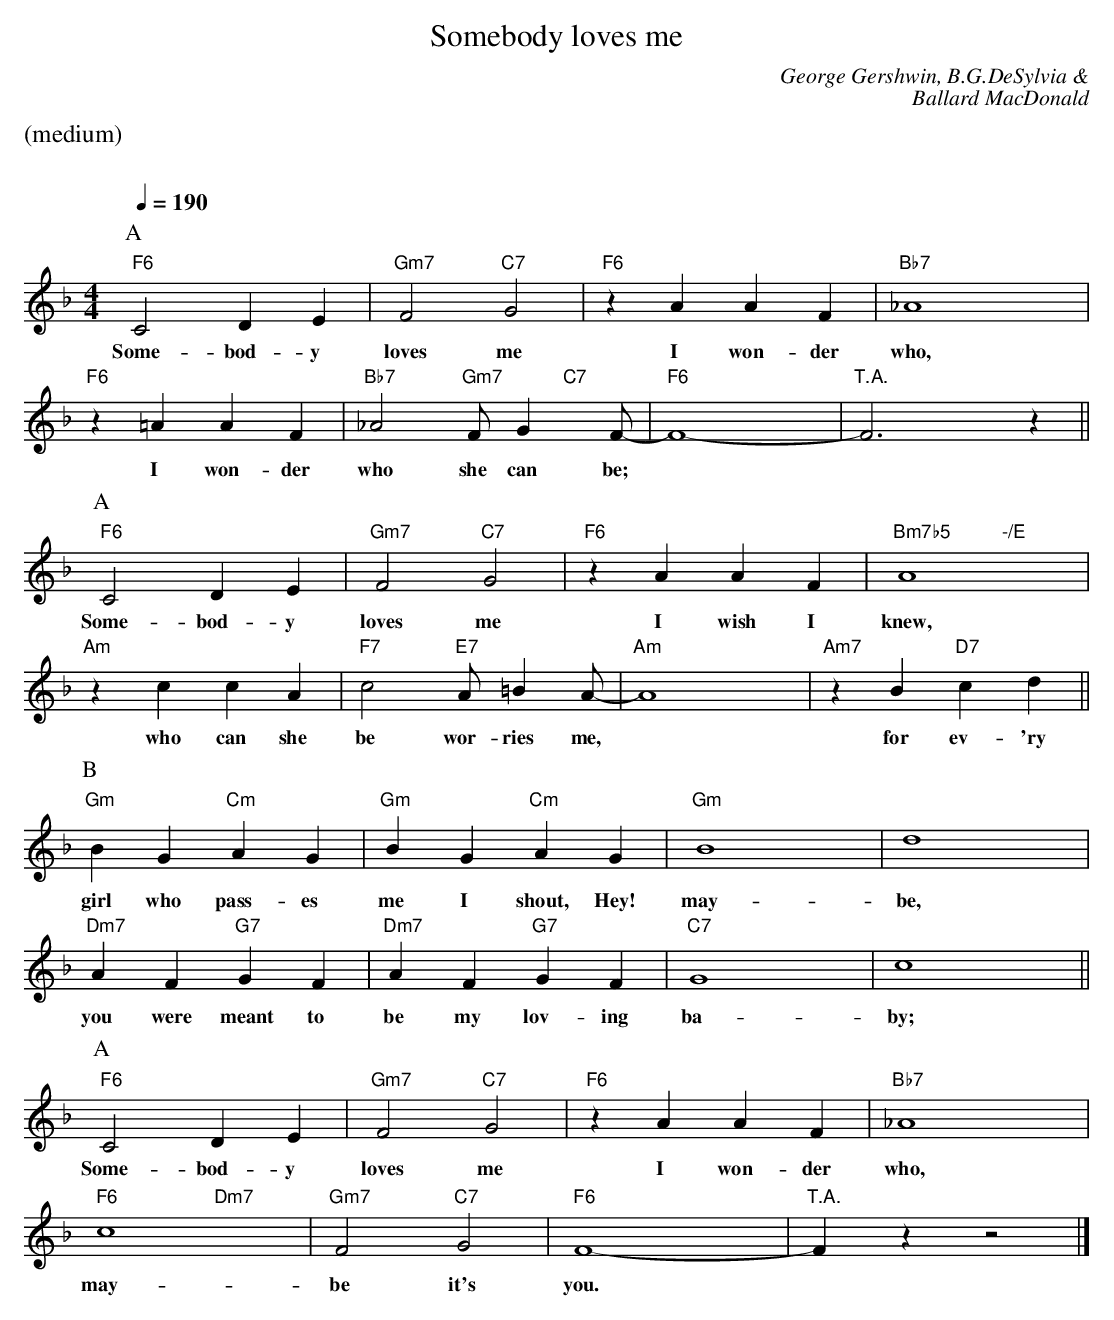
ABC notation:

X:1
T: Somebody loves me
M:4/4
L:1/4
C:George Gershwin, B.G.DeSylvia &
C:Ballard MacDonald
Q:1/4=190
%%staves (chords melody)
K:F
%%text (medium)
%%vskip 20
P: A
V:chords
"F6"x2 x2 | "Gm7"x2 "C7"x2 | "F6"x2 x2 | "Bb7"x2 x2 |
"F6"x2 x2 | "Bb7"x2 "Gm7"x"C7"x | "F6"x2 x2 | "T.A."x2 x2 ||
V:melody
C2 DE | F2 G2 | zA AF | _A4 |
w:Some-bod-y loves me I won-der who,
z=A AF | _A2 F/2GF/2- | F4- | F3z ||
w:I won-der who she can be;**
P: A
V:chords
"F6"x2 x2 | "Gm7"x2 "C7"x2 | "F6"x2 x2 | "Bm7b5"x2 "-/E"x2 |
"Am"x2 x2 | "F7"x2 "E7"x2 | "Am"x2 x2 | "Am7"x2 "D7"x2 ||
V:melody
C2 DE | F2 G2 | zA AF | A4 |
w:Some-bod-y loves me I wish I knew,
zc cA | c2 A/2=BA/2- | A4 |zB cd ||
w:who can she be wor-ries me, * for ev-'ry
P: B
V:chords
"Gm"x2 "Cm"x2 | "Gm"x2 "Cm"x2 | "Gm"x2 x2 | x2 x2 |
"Dm7"x2 "G7"x2 | "Dm7"x2 "G7"x2 | "C7"x2 x2 | x2 x2 ||
V:melody
BG AG | BG AG | B4 | d4 |
w:girl who pass-es me I shout, Hey! may-be,
AF GF | AF GF | G4 | c4 ||
w:you were meant to be my lov-ing ba-by;
P: A
V:chords
"F6"x2 x2 | "Gm7"x2 "C7"x2 | "F6"x2 x2 | "Bb7"x2 x2 |
"F6"x2 "Dm7"x2 | "Gm7"x2 "C7"x2 | "F6"x2 x2 | "T.A."x2 x2 |]
V:melody
C2 DE | F2 G2 | zA AF |_A4 |
w:Some-bod-y loves me I won-der who,
c4 | F2 G2 | F4- | Fz z2 |]
w:may-be it's you.*
